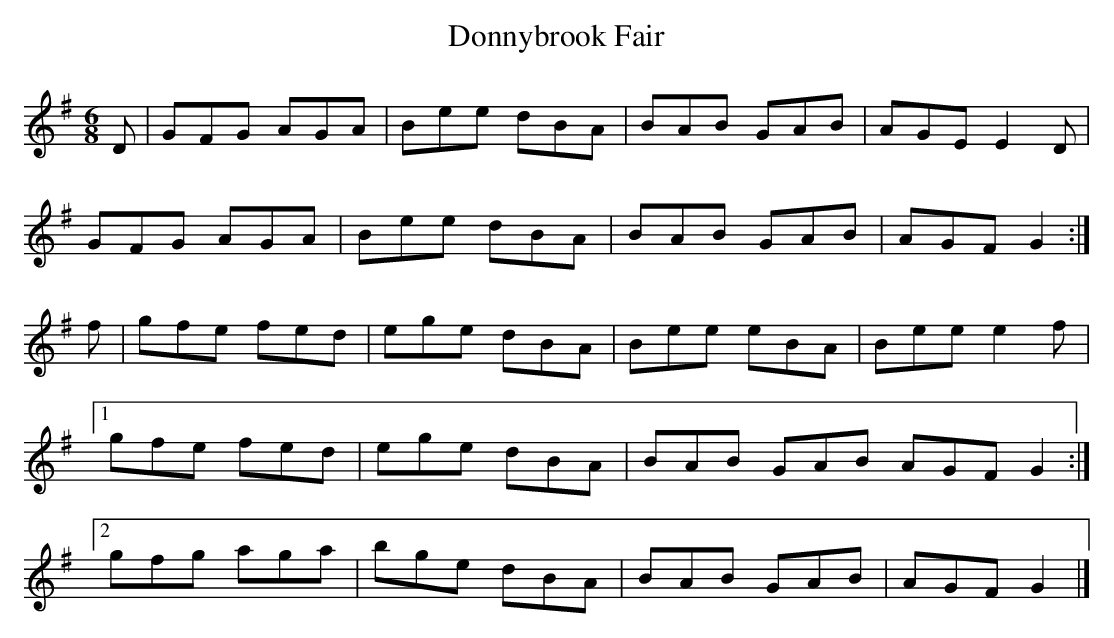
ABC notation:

X:1
T:Donnybrook Fair
M:6/8
L:1/8
K:G Major
D|GFG AGA|Bee dBA|BAB GAB|AGE E2D|!
GFG AGA|Bee dBA|BAB GAB|AGF G2:|!
f|gfe fed|ege dBA|Bee eBA|Bee e2f|!
[1 gfe fed|ege dBA|BAB GAB AGF G2:|!
[2 gfg aga|bge dBA|BAB GAB|AGF G2|]!
